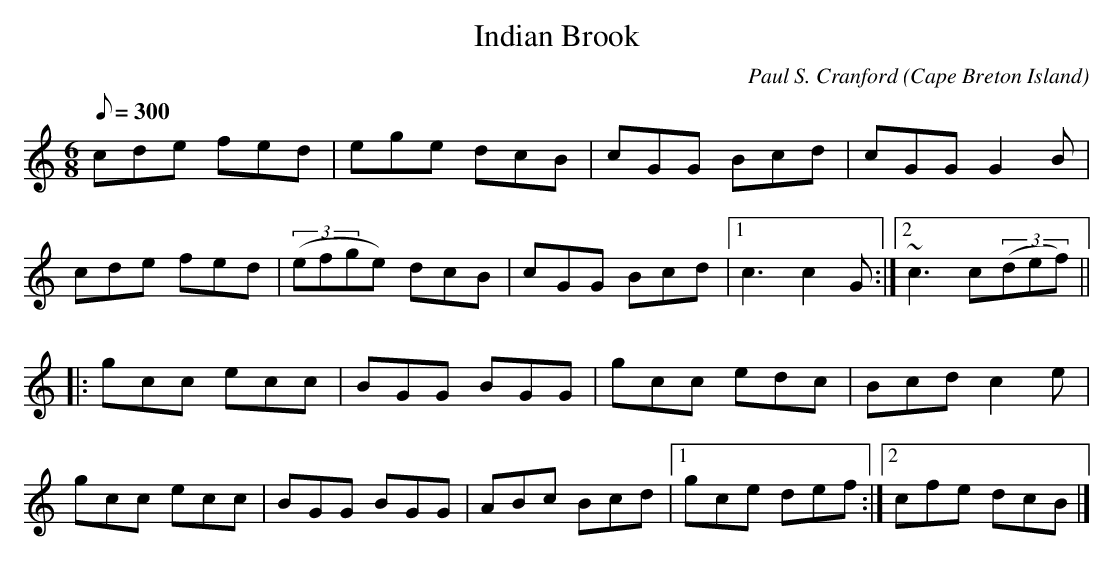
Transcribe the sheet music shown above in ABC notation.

X:1
T:Indian Brook
C:Paul S. Cranford
O:Cape Breton Island
L:1/8
M:6/8
Q:300
K:C
cde fed|ege dcB|cGG Bcd|cGG G2 B|
cde fed|(3(efge) dcB|cGG Bcd|1c3 c2 G:|2~c3 c(3(def)||
|:gcc ecc|BGG BGG|gcc edc|Bcd c2 e|
gcc ecc|BGG BGG|ABc Bcd|1gce def:|2cfe dcB|]
